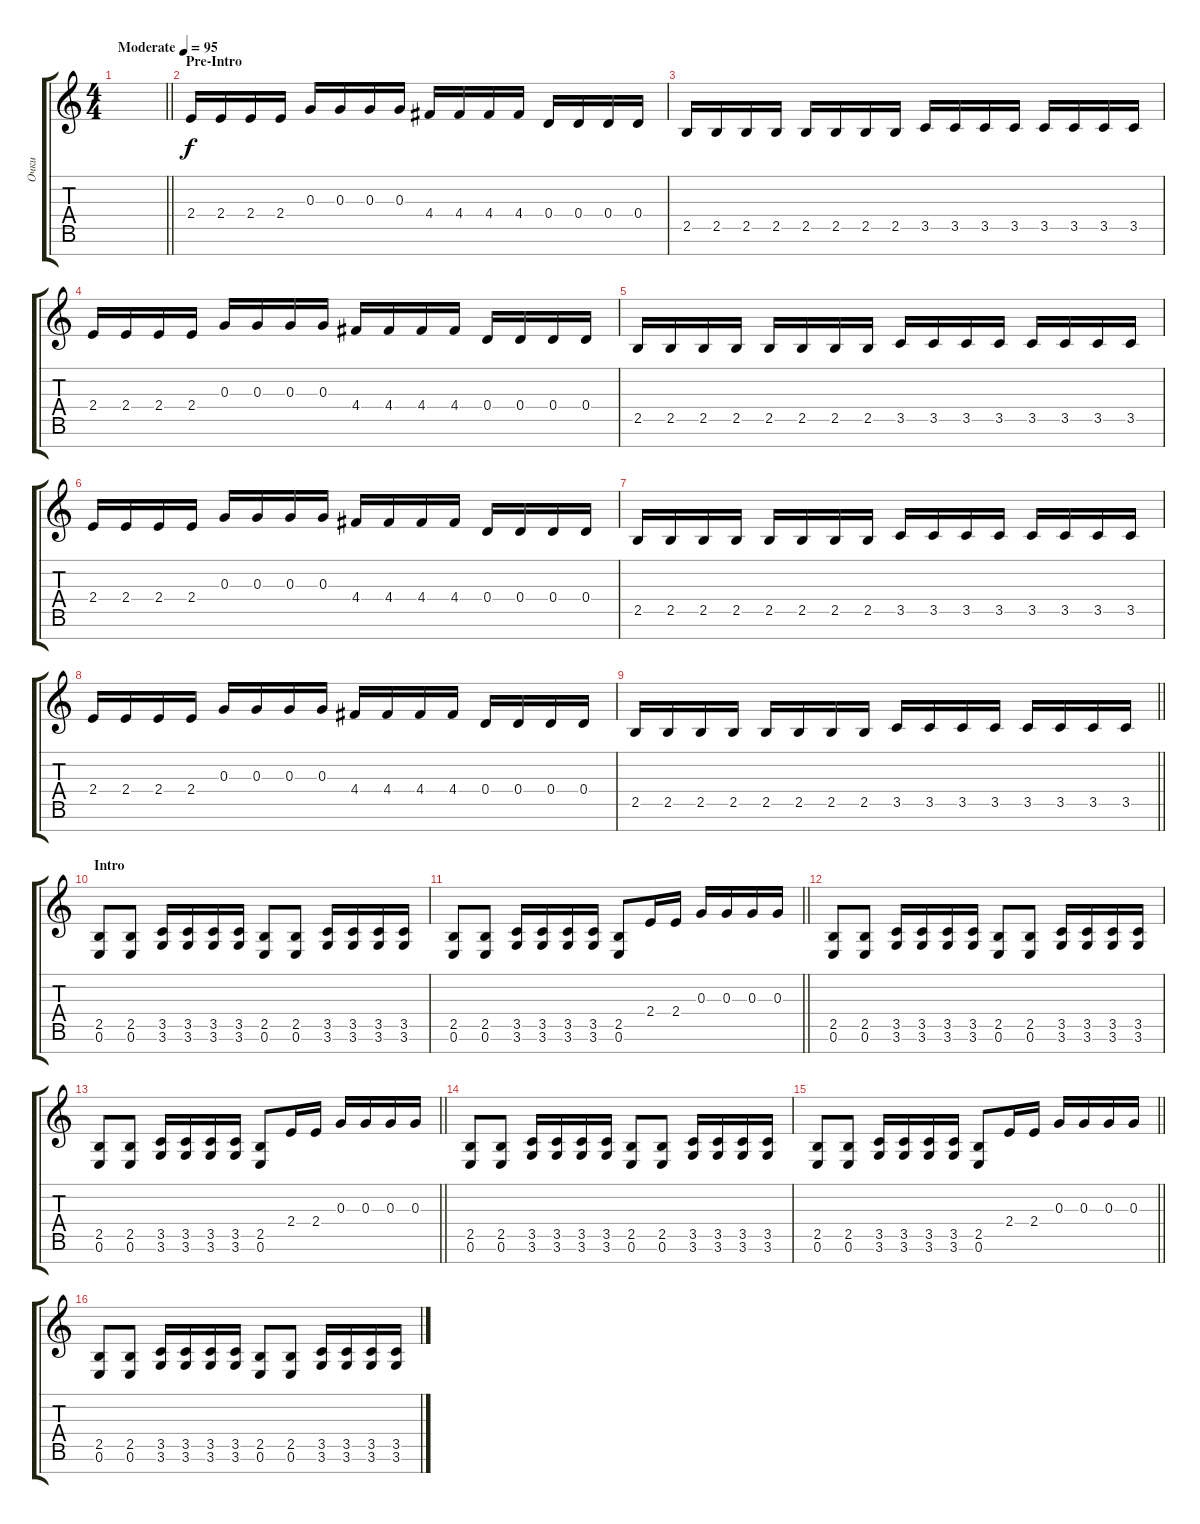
\track ("Очки" "Очки") {instrument overdrivenguitar}
\staff {score tabs}
\tuning (E4 B3 G3 D3 A2 E2 B1) {hide}
\ts (4 4)
\tempo (95 "Moderate")
\clef g2
\barLineRight lightlight
\ks c
|
\section ("" "Pre-Intro")
2.4.16{volume 12} 2.4.16 2.4.16 2.4.16 0.3.16 0.3.16 0.3.16 0.3.16 4.4.16 4.4.16 4.4.16 4.4.16 0.4.16 0.4.16 0.4.16 0.4.16 |
2.5.16 2.5.16 2.5.16 2.5.16 2.5.16 2.5.16 2.5.16 2.5.16 3.5.16 3.5.16 3.5.16 3.5.16 3.5.16 3.5.16 3.5.16 3.5.16 |
2.4.16 2.4.16 2.4.16 2.4.16 0.3.16 0.3.16 0.3.16 0.3.16 4.4.16 4.4.16 4.4.16 4.4.16 0.4.16 0.4.16 0.4.16 0.4.16 |
2.5.16 2.5.16 2.5.16 2.5.16 2.5.16 2.5.16 2.5.16 2.5.16 3.5.16 3.5.16 3.5.16 3.5.16 3.5.16 3.5.16 3.5.16 3.5.16 |
2.4.16 2.4.16 2.4.16 2.4.16 0.3.16 0.3.16 0.3.16 0.3.16 4.4.16 4.4.16 4.4.16 4.4.16 0.4.16 0.4.16 0.4.16 0.4.16 |
2.5.16 2.5.16 2.5.16 2.5.16 2.5.16 2.5.16 2.5.16 2.5.16 3.5.16 3.5.16 3.5.16 3.5.16 3.5.16 3.5.16 3.5.16 3.5.16 |
2.4.16 2.4.16 2.4.16 2.4.16 0.3.16 0.3.16 0.3.16 0.3.16 4.4.16 4.4.16 4.4.16 4.4.16 0.4.16 0.4.16 0.4.16 0.4.16 |
\barLineRight lightlight
2.5.16 2.5.16 2.5.16 2.5.16 2.5.16 2.5.16 2.5.16 2.5.16 3.5.16 3.5.16 3.5.16 3.5.16 3.5.16 3.5.16 3.5.16 3.5.16 |
\section ("" "Intro")
(2.5 0.6).8 (2.5 0.6).8 (3.5 3.6).16 (3.5 3.6).16 (3.5 3.6).16 (3.5 3.6).16 (2.5 0.6).8 (2.5 0.6).8 (3.5 3.6).16 (3.5 3.6).16 (3.5 3.6).16 (3.5 3.6).16 |
\barLineRight lightlight
(2.5 0.6).8 (2.5 0.6).8 (3.5 3.6).16 (3.5 3.6).16 (3.5 3.6).16 (3.5 3.6).16 (2.5 0.6).8 2.4.16 2.4.16 0.3.16 0.3.16 0.3.16 0.3.16 |
(2.5 0.6).8 (2.5 0.6).8 (3.5 3.6).16 (3.5 3.6).16 (3.5 3.6).16 (3.5 3.6).16 (2.5 0.6).8 (2.5 0.6).8 (3.5 3.6).16 (3.5 3.6).16 (3.5 3.6).16 (3.5 3.6).16 |
\barLineRight lightlight
(2.5 0.6).8 (2.5 0.6).8 (3.5 3.6).16 (3.5 3.6).16 (3.5 3.6).16 (3.5 3.6).16 (2.5 0.6).8 2.4.16 2.4.16 0.3.16 0.3.16 0.3.16 0.3.16 |
(2.5 0.6).8 (2.5 0.6).8 (3.5 3.6).16 (3.5 3.6).16 (3.5 3.6).16 (3.5 3.6).16 (2.5 0.6).8 (2.5 0.6).8 (3.5 3.6).16 (3.5 3.6).16 (3.5 3.6).16 (3.5 3.6).16 |
\barLineRight lightlight
(2.5 0.6).8 (2.5 0.6).8 (3.5 3.6).16 (3.5 3.6).16 (3.5 3.6).16 (3.5 3.6).16 (2.5 0.6).8 2.4.16 2.4.16 0.3.16 0.3.16 0.3.16 0.3.16 |
(2.5 0.6).8 (2.5 0.6).8 (3.5 3.6).16 (3.5 3.6).16 (3.5 3.6).16 (3.5 3.6).16 (2.5 0.6).8 (2.5 0.6).8 (3.5 3.6).16 (3.5 3.6).16 (3.5 3.6).16 (3.5 3.6).16
